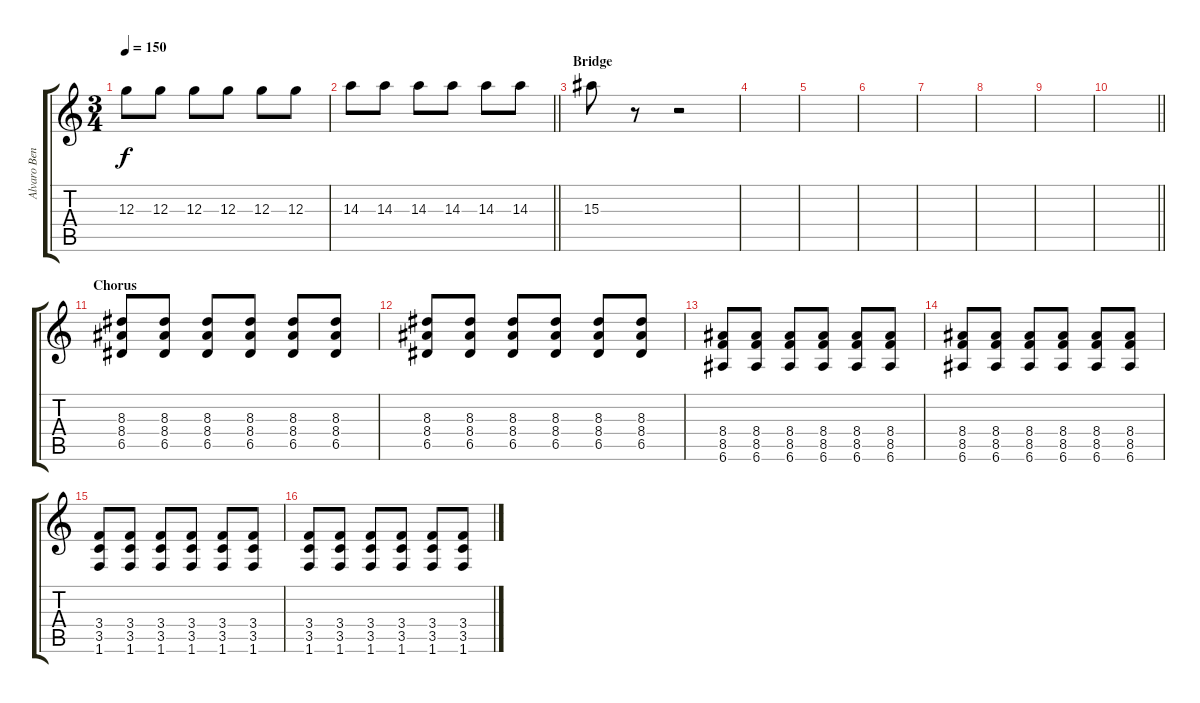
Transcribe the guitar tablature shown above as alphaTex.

\track ("Alvaro Benito" "Alvaro Ben") {instrument overdrivenguitar}
\staff {score tabs}
\tuning (E4 B3 G3 D3 A2 E2) {hide}
\ts (3 4)
\tempo 150
\clef g2
\ks c
12.3.8{dy f} 12.3.8 12.3.8 12.3.8 12.3.8 12.3.8 |
\barLineRight lightlight
14.3.8 14.3.8 14.3.8 14.3.8 14.3.8 14.3.8 |
\section ("" "Bridge")
15.3.8 r.8 r.2 |
|
|
|
|
|
|
\barLineRight lightlight
|
\section ("" "Chorus")
(8.3 8.4 6.5).8 (8.3 8.4 6.5).8 (8.3 8.4 6.5).8 (8.3 8.4 6.5).8 (8.3 8.4 6.5).8 (8.3 8.4 6.5).8 |
(8.3 8.4 6.5).8 (8.3 8.4 6.5).8 (8.3 8.4 6.5).8 (8.3 8.4 6.5).8 (8.3 8.4 6.5).8 (8.3 8.4 6.5).8 |
(8.4 8.5 6.6).8 (8.4 8.5 6.6).8 (8.4 8.5 6.6).8 (8.4 8.5 6.6).8 (8.4 8.5 6.6).8 (8.4 8.5 6.6).8 |
(8.4 8.5 6.6).8 (8.4 8.5 6.6).8 (8.4 8.5 6.6).8 (8.4 8.5 6.6).8 (8.4 8.5 6.6).8 (8.4 8.5 6.6).8 |
(3.4 3.5 1.6).8 (3.4 3.5 1.6).8 (3.4 3.5 1.6).8 (3.4 3.5 1.6).8 (3.4 3.5 1.6).8 (3.4 3.5 1.6).8 |
(3.4 3.5 1.6).8 (3.4 3.5 1.6).8 (3.4 3.5 1.6).8 (3.4 3.5 1.6).8 (3.4 3.5 1.6).8 (3.4 3.5 1.6).8
